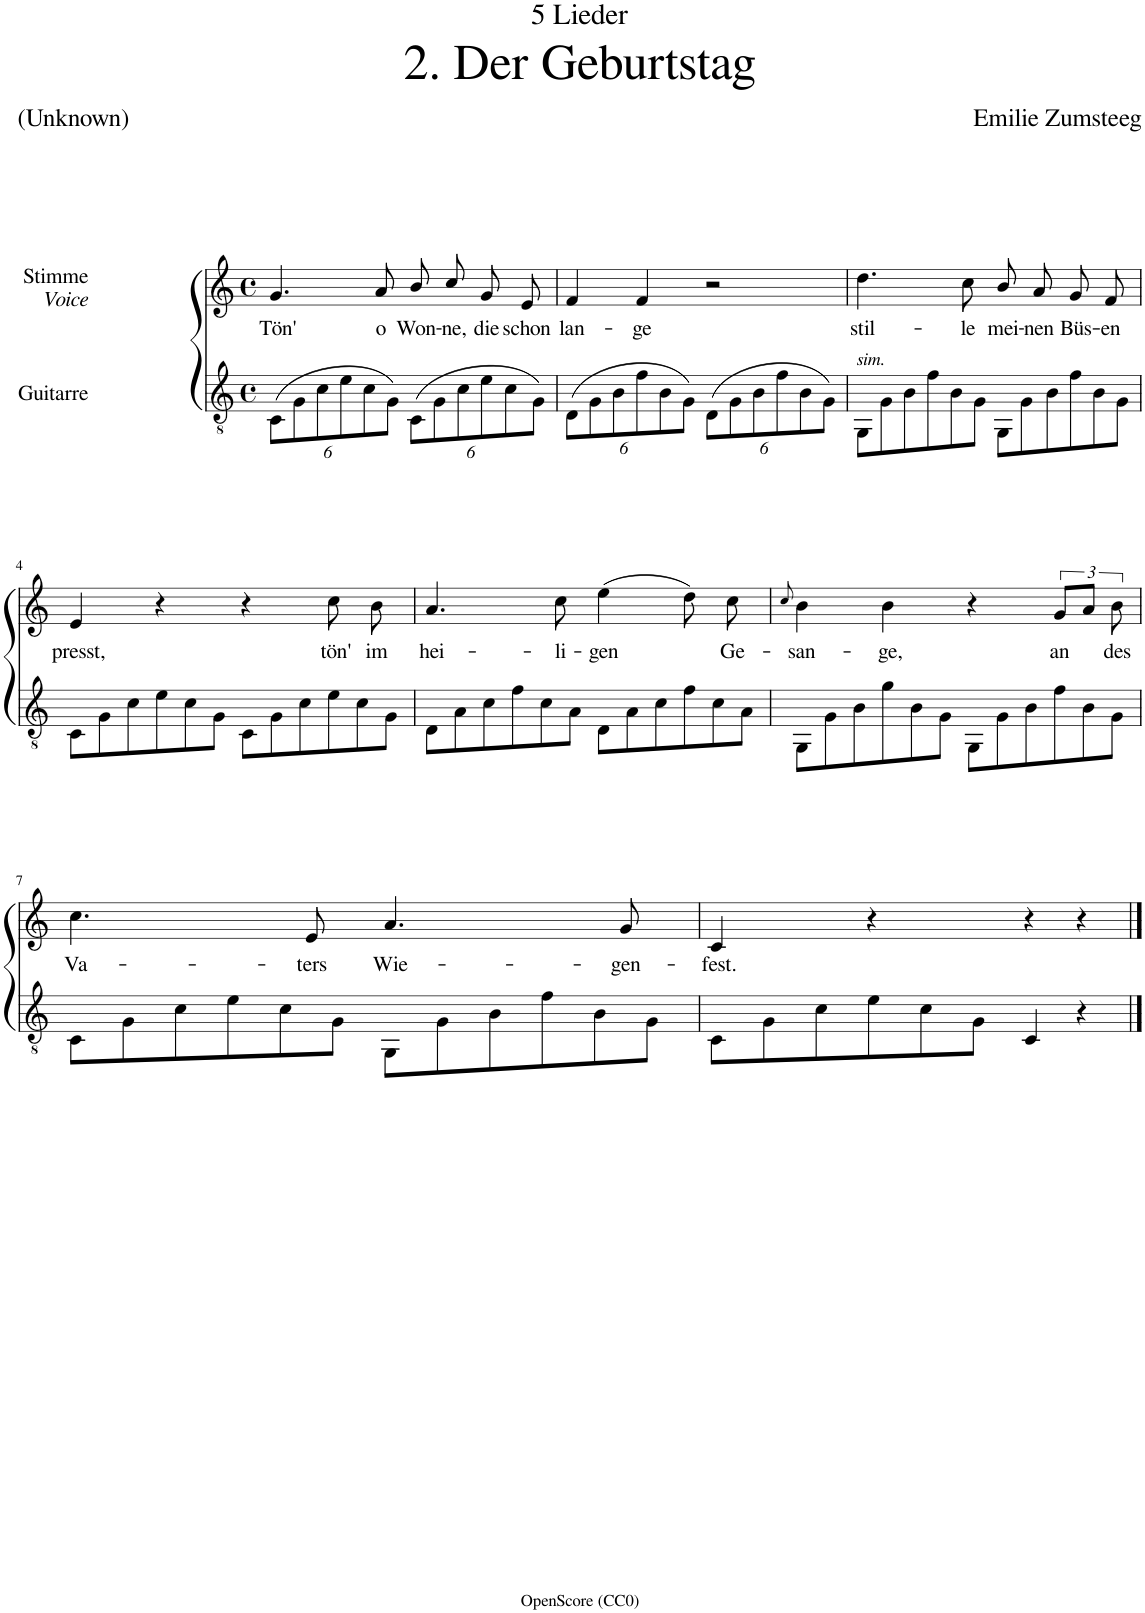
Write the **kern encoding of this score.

**kern	**kern	**text
*part2	*part1	*part1
*staff2	*staff1	*staff1
*I"Guitarre	*I"Stimme Voice	*
*clefGv2	*clefG2	*
*k[]	*k[]	*
*M4/4	*M4/4	*
*met(c)	*met(c)	*
*Xbrackettup	*	*
=1	=1	=1
!	!	!LO:LY:b
(12C\L	4.g/	Tön'
12G\	.	.
12c\	.	.
12e\	.	.
12c\	.	.
!	!	!LO:LY:b
.	8a/	o
12G\J)	.	.
!	!	!LO:LY:b
(12C\L	8b/	Won-
12G\	.	.
!	!	!LO:LY:b
.	8cc/	-ne,
12c\	.	.
!	!	!LO:LY:b
12e\	8g/	die
12c\	.	.
!	!	!LO:LY:b
.	8e/	schon
12G\J)	.	.
=2	=2	=2
!	!	!LO:LY:b
(12D\L	4f/	lan-
12G\	.	.
12B\	.	.
!	!	!LO:LY:b
12f\	4f/	-ge
12B\	.	.
12G\J)	.	.
(12D\L	2r	.
12G\	.	.
12B\	.	.
12f\	.	.
12B\	.	.
12G\J)	.	.
=3	=3	=3
!LO:TX:a:i:t=sim.	!	!
!	!	!LO:LY:b
12GG\L	4.dd\	stil-
12G\	.	.
12B\	.	.
12f\	.	.
12B\	.	.
!	!	!LO:LY:b
.	8cc\	-le
12G\J	.	.
!	!	!LO:LY:b
12GG\L	8b/	mei-
12G\	.	.
!	!	!LO:LY:b
.	8a/	-nen
12B\	.	.
!	!	!LO:LY:b
12f\	8g/	Büs-
12B\	.	.
!	!	!LO:LY:b
.	8f/	-en
12G\J	.	.
!!LO:LB:g=z
=4	=4	=4
!	!	!LO:LY:b
12C\L	4e/	presst,
12G\	.	.
12c\	.	.
12e\	4r	.
12c\	.	.
12G\J	.	.
12C\L	4r	.
12G\	.	.
12c\	.	.
!	!	!LO:LY:b
12e\	8cc\	tön'
12c\	.	.
!	!	!LO:LY:b
.	8b\	im
12G\J	.	.
=5	=5	=5
!	!	!LO:LY:b
12D\L	4.a/	hei-
12A\	.	.
12c\	.	.
12f\	.	.
12c\	.	.
!	!	!LO:LY:b
.	8cc\	-li-
12A\J	.	.
!	!	!LO:LY:b
12D\L	(4ee\	-gen
12A\	.	.
12c\	.	.
12f\	8dd\)	.
12c\	.	.
!	!	!LO:LY:b
.	8cc\	Ge-
12A\J	.	.
=6	=6	=6
.	8qcc/	.
!	!	!LO:LY:b
12GG\L	4b\	-san-
12G\	.	.
12B\	.	.
!	!	!LO:LY:b
12g\	4b\	-ge,
12B\	.	.
12G\J	.	.
12GG\L	4r	.
12G\	.	.
12B\	.	.
!	!	!LO:LY:b
12f\	12g/L	an
12B\	12a/J	.
!	!	!LO:LY:b
12G\J	12b\	des
!!LO:LB:g=z
=7	=7	=7
!	!	!LO:LY:b
12C\L	4.cc\	Va-
12G\	.	.
12c\	.	.
12e\	.	.
12c\	.	.
!	!	!LO:LY:b
.	8e/	-ters
12G\J	.	.
!	!	!LO:LY:b
12GG\L	4.a/	Wie-
12G\	.	.
12B\	.	.
12f\	.	.
12B\	.	.
!	!	!LO:LY:b
.	8g/	-gen-
12G\J	.	.
=8	=8	=8
!	!	!LO:LY:b
12C\L	4c/	-fest.
12G\	.	.
12c\	.	.
12e\	4r	.
12c\	.	.
12G\J	.	.
4C/	4r	.
4r	4r	.
==	==	==
*-	*-	*-
